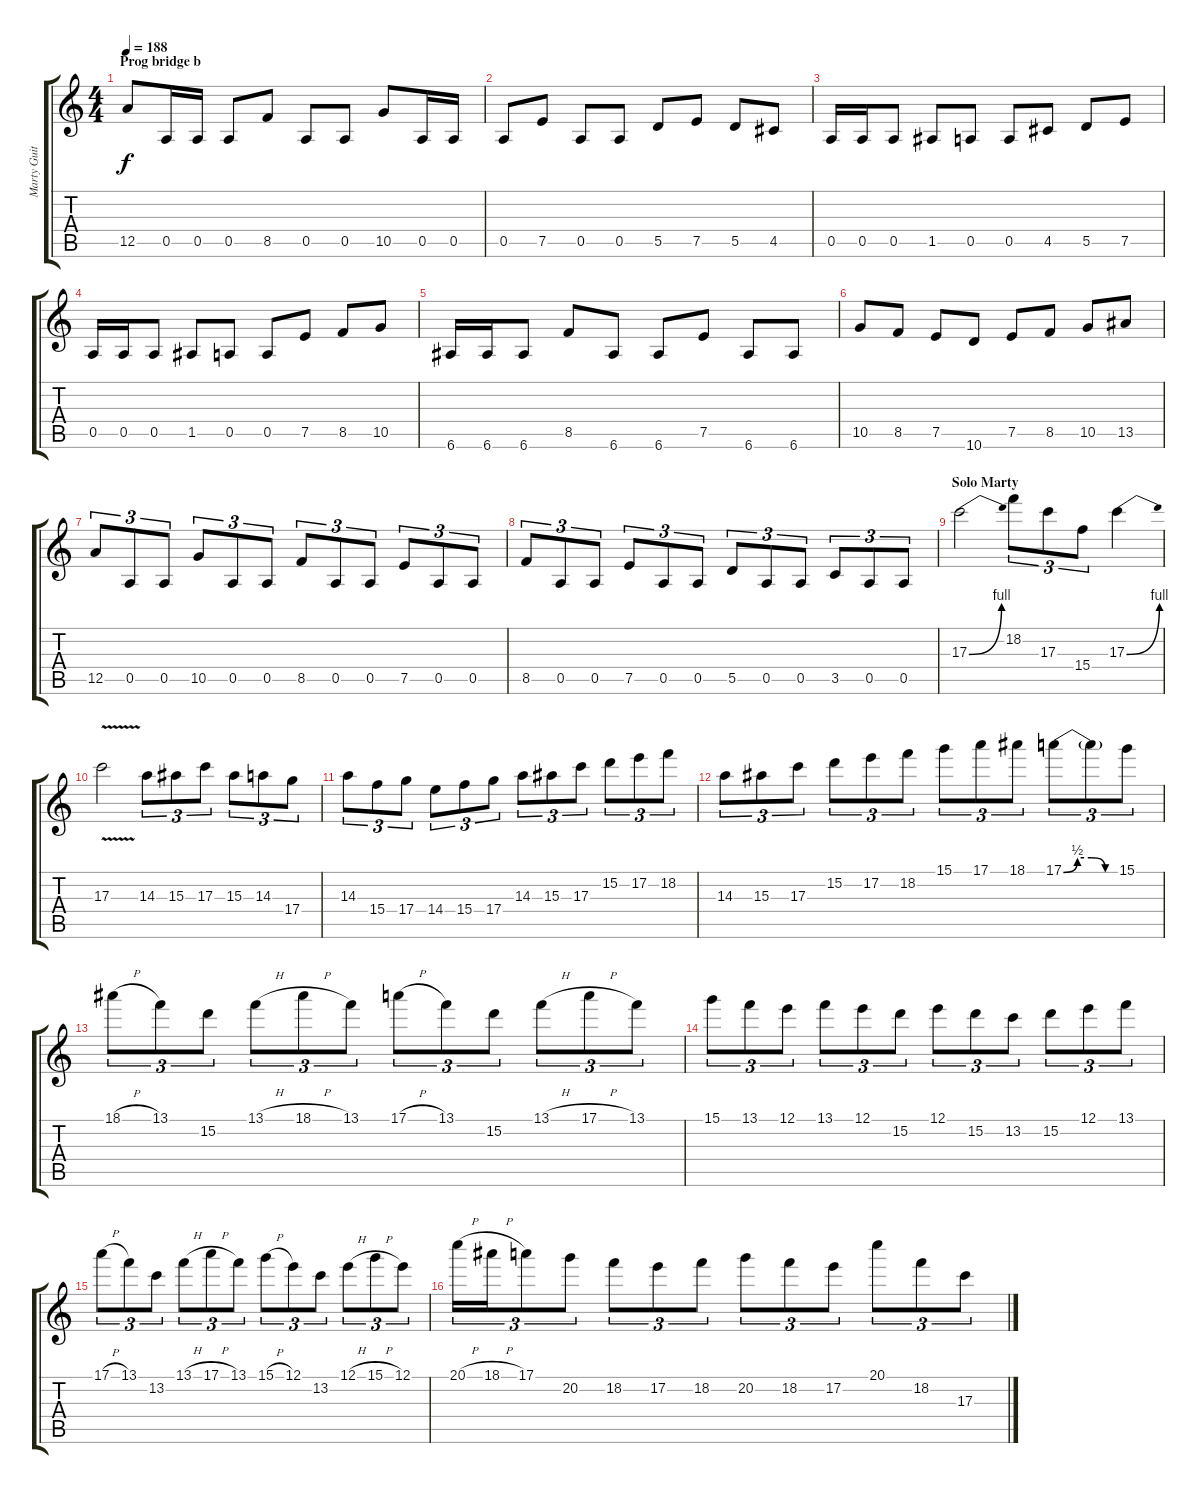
\track ("Marty Guitar" "Marty Guit") {instrument overdrivenguitar}
\staff {score tabs}
\tuning (E4 B3 G3 D3 A2 E2) {hide}
\ts (4 4)
\section ("" "Prog bridge b")
\tempo 188
\clef g2
\ks c
12.5.8{dy f} 0.5.16 0.5.16 0.5.8 8.5.8 0.5.8 0.5.8 10.5.8 0.5.16 0.5.16 |
0.5.8 7.5.8 0.5.8 0.5.8 5.5.8 7.5.8 5.5.8 4.5.8 |
0.5.16 0.5.16 0.5.8 1.5.8 0.5.8 0.5.8 4.5.8 5.5.8 7.5.8 |
0.5.16 0.5.16 0.5.8 1.5.8 0.5.8 0.5.8 7.5.8 8.5.8 10.5.8 |
6.6.16 6.6.16 6.6.8 8.5.8 6.6.8 6.6.8 7.5.8 6.6.8 6.6.8 |
10.5.8 8.5.8 7.5.8 10.6.8 7.5.8 8.5.8 10.5.8 13.5.8 |
12.5.8{tu (3 2)} 0.5.8{tu (3 2)} 0.5.8{tu (3 2)} 10.5.8{tu (3 2)} 0.5.8{tu (3 2)} 0.5.8{tu (3 2)} 8.5.8{tu (3 2)} 0.5.8{tu (3 2)} 0.5.8{tu (3 2)} 7.5.8{tu (3 2)} 0.5.8{tu (3 2)} 0.5.8{tu (3 2)} |
8.5.8{tu (3 2)} 0.5.8{tu (3 2)} 0.5.8{tu (3 2)} 7.5.8{tu (3 2)} 0.5.8{tu (3 2)} 0.5.8{tu (3 2)} 5.5.8{tu (3 2)} 0.5.8{tu (3 2)} 0.5.8{tu (3 2)} 3.5.8{tu (3 2)} 0.5.8{tu (3 2)} 0.5.8{tu (3 2)} |
\section ("" "Solo Marty")
17.3{be (bend 0 0 60 4)}.2 18.2.8{tu (3 2)} 17.3.8{tu (3 2)} 15.4.8{tu (3 2)} 17.3{be (bend 0 0 60 4)}.4 |
17.3{v}.2 14.3.8{tu (3 2)} 15.3.8{tu (3 2)} 17.3.8{tu (3 2)} 15.3.8{tu (3 2)} 14.3.8{tu (3 2)} 17.4.8{tu (3 2)} |
14.3.8{tu (3 2)} 15.4.8{tu (3 2)} 17.4.8{tu (3 2)} 14.4.8{tu (3 2)} 15.4.8{tu (3 2)} 17.4.8{tu (3 2)} 14.3.8{tu (3 2)} 15.3.8{tu (3 2)} 17.3.8{tu (3 2)} 15.2.8{tu (3 2)} 17.2.8{tu (3 2)} 18.2.8{tu (3 2)} |
14.3.8{tu (3 2)} 15.3.8{tu (3 2)} 17.3.8{tu (3 2)} 15.2.8{tu (3 2)} 17.2.8{tu (3 2)} 18.2.8{tu (3 2)} 15.1.8{tu (3 2)} 17.1.8{tu (3 2)} 18.1.8{tu (3 2)} 17.1{be (custom 0 0 15 2 30 2 45 0 60 0)}.8{tu (3 2)} 17.1{t}.8{tu (3 2)} 15.1.8{tu (3 2)} |
18.1{h}.8{tu (3 2)} 13.1.8{tu (3 2)} 15.2.8{tu (3 2)} 13.1{h}.8{tu (3 2)} 18.1{h}.8{tu (3 2)} 13.1.8{tu (3 2)} 17.1{h}.8{tu (3 2)} 13.1.8{tu (3 2)} 15.2.8{tu (3 2)} 13.1{h}.8{tu (3 2)} 17.1{h}.8{tu (3 2)} 13.1.8{tu (3 2)} |
15.1.8{tu (3 2)} 13.1.8{tu (3 2)} 12.1.8{tu (3 2)} 13.1.8{tu (3 2)} 12.1.8{tu (3 2)} 15.2.8{tu (3 2)} 12.1.8{tu (3 2)} 15.2.8{tu (3 2)} 13.2.8{tu (3 2)} 15.2.8{tu (3 2)} 12.1.8{tu (3 2)} 13.1.8{tu (3 2)} |
17.1{h}.8{tu (3 2)} 13.1.8{tu (3 2)} 13.2.8{tu (3 2)} 13.1{h}.8{tu (3 2)} 17.1{h}.8{tu (3 2)} 13.1.8{tu (3 2)} 15.1{h}.8{tu (3 2)} 12.1.8{tu (3 2)} 13.2.8{tu (3 2)} 12.1{h}.8{tu (3 2)} 15.1{h}.8{tu (3 2)} 12.1.8{tu (3 2)} |
20.1{h}.16{tu (3 2)} 18.1{h}.16{tu (3 2)} 17.1.8{tu (3 2)} 20.2.8{tu (3 2)} 18.2.8{tu (3 2)} 17.2.8{tu (3 2)} 18.2.8{tu (3 2)} 20.2.8{tu (3 2)} 18.2.8{tu (3 2)} 17.2.8{tu (3 2)} 20.1.8{tu (3 2)} 18.2.8{tu (3 2)} 17.3.8{tu (3 2)}
